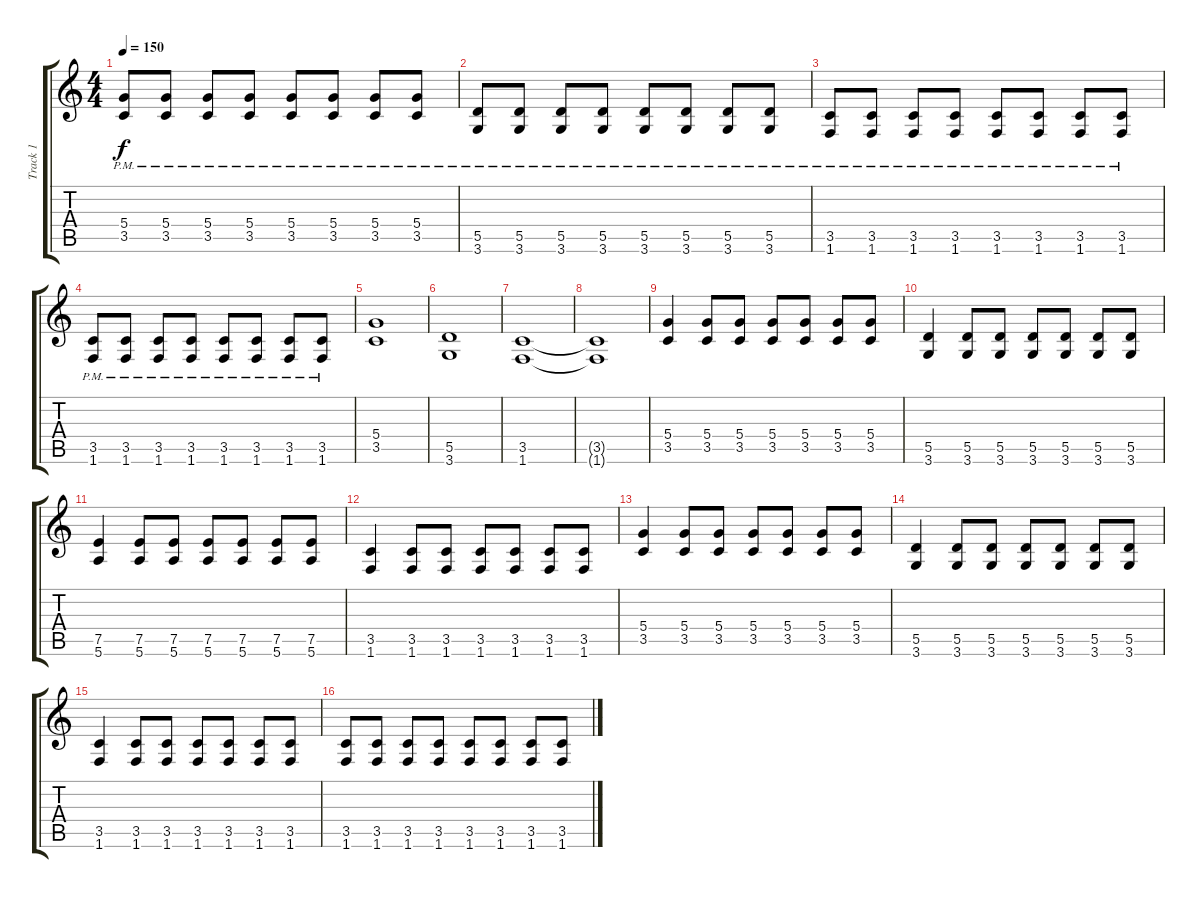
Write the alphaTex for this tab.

\track ("Track 1" "Track 1") {instrument overdrivenguitar}
\staff {score tabs}
\tuning (E4 B3 G3 D3 A2 E2) {hide}
\ts (4 4)
\tempo 150
\clef g2
\ks c
(5.4{pm} 3.5{pm}).8{dy f} (5.4{pm} 3.5{pm}).8 (5.4{pm} 3.5{pm}).8 (5.4{pm} 3.5{pm}).8 (5.4{pm} 3.5{pm}).8 (5.4{pm} 3.5{pm}).8 (5.4{pm} 3.5{pm}).8 (5.4{pm} 3.5{pm}).8 |
(5.5{pm} 3.6{pm}).8 (5.5{pm} 3.6{pm}).8 (5.5{pm} 3.6{pm}).8 (5.5{pm} 3.6{pm}).8 (5.5{pm} 3.6{pm}).8 (5.5{pm} 3.6{pm}).8 (5.5{pm} 3.6{pm}).8 (5.5{pm} 3.6{pm}).8 |
(3.5{pm} 1.6{pm}).8 (3.5{pm} 1.6{pm}).8 (3.5{pm} 1.6{pm}).8 (3.5{pm} 1.6{pm}).8 (3.5{pm} 1.6{pm}).8 (3.5{pm} 1.6{pm}).8 (3.5{pm} 1.6{pm}).8 (3.5{pm} 1.6{pm}).8 |
(3.5{pm} 1.6{pm}).8 (3.5{pm} 1.6{pm}).8 (3.5{pm} 1.6{pm}).8 (3.5{pm} 1.6{pm}).8 (3.5{pm} 1.6{pm}).8 (3.5{pm} 1.6{pm}).8 (3.5{pm} 1.6{pm}).8 (3.5{pm} 1.6{pm}).8 |
(5.4 3.5).1 |
(5.5 3.6).1 |
(3.5 1.6).1 |
(3.5{t} 1.6{t}).1 |
(5.4 3.5).4 (5.4 3.5).8 (5.4 3.5).8 (5.4 3.5).8 (5.4 3.5).8 (5.4 3.5).8 (5.4 3.5).8 |
(5.5 3.6).4 (5.5 3.6).8 (5.5 3.6).8 (5.5 3.6).8 (5.5 3.6).8 (5.5 3.6).8 (5.5 3.6).8 |
(7.5 5.6).4 (7.5 5.6).8 (7.5 5.6).8 (7.5 5.6).8 (7.5 5.6).8 (7.5 5.6).8 (7.5 5.6).8 |
(3.5 1.6).4 (3.5 1.6).8 (3.5 1.6).8 (3.5 1.6).8 (3.5 1.6).8 (3.5 1.6).8 (3.5 1.6).8 |
(5.4 3.5).4 (5.4 3.5).8 (5.4 3.5).8 (5.4 3.5).8 (5.4 3.5).8 (5.4 3.5).8 (5.4 3.5).8 |
(5.5 3.6).4 (5.5 3.6).8 (5.5 3.6).8 (5.5 3.6).8 (5.5 3.6).8 (5.5 3.6).8 (5.5 3.6).8 |
(3.5 1.6).4 (3.5 1.6).8 (3.5 1.6).8 (3.5 1.6).8 (3.5 1.6).8 (3.5 1.6).8 (3.5 1.6).8 |
(3.5 1.6).8 (3.5 1.6).8 (3.5 1.6).8 (3.5 1.6).8 (3.5 1.6).8 (3.5 1.6).8 (3.5 1.6).8 (3.5 1.6).8
